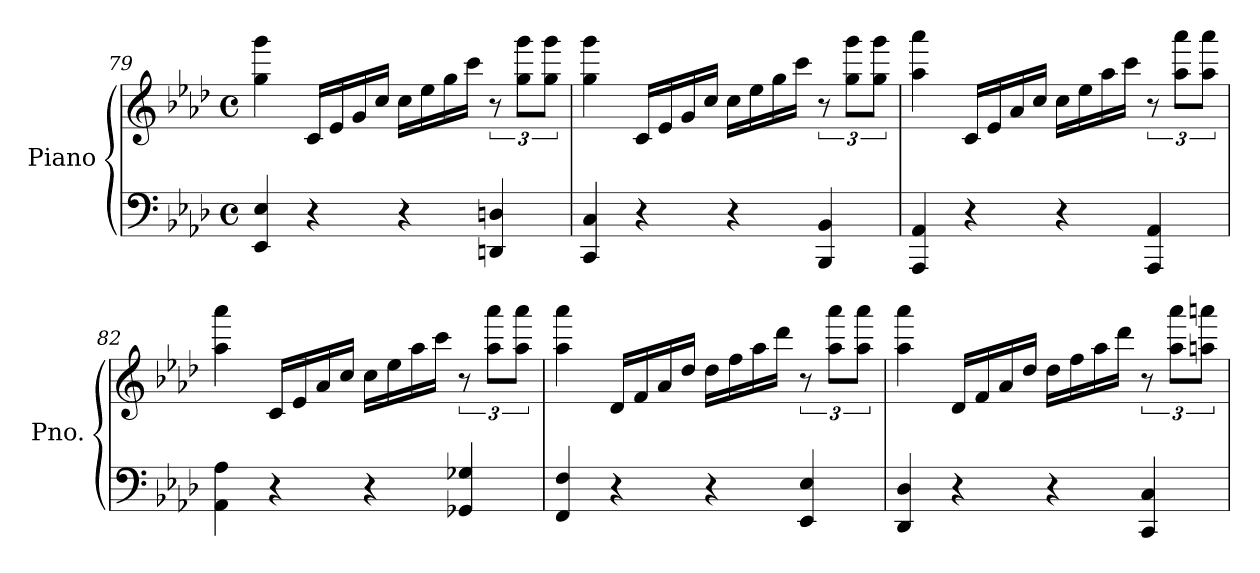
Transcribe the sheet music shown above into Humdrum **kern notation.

**kern	**kern
*part1	*part1
*staff2	*staff1
*I"Piano	*
*I'Pno.	*
*clefF4	*clefG2
*k[b-e-a-d-]	*k[b-e-a-d-]
*M4/4	*M4/4
*met(c)	*met(c)
=79	=79
4EE-/ 4E-/	4gg\ 4ggg\
4r	16c/LL
.	16e-/
.	16g/
.	16cc/JJ
4r	16cc\LL
.	16ee-\
.	16gg\
.	16ccc\JJ
4DDn/ 4Dn/	12r
.	12gg\ 12ggg\L
.	12gg\ 12ggg\J
!!LO:LB:g=z
=80	=80
4CC/ 4C/	4gg\ 4ggg\
4r	16c/LL
.	16e-/
.	16g/
.	16cc/JJ
4r	16cc\LL
.	16ee-\
.	16gg\
.	16ccc\JJ
4BBB-/ 4BB-/	12r
.	12gg\ 12ggg\L
.	12gg\ 12ggg\J
=81	=81
4AAA-/ 4AA-/	4aa-\ 4aaa-\
4r	16c/LL
.	16e-/
.	16a-/
.	16cc/JJ
4r	16cc\LL
.	16ee-\
.	16aa-\
.	16ccc\JJ
4AAA-/ 4AA-/	12r
.	12aa-\ 12aaa-\L
.	12aa-\ 12aaa-\J
=82	=82
4AA-\ 4A-\	4aa-\ 4aaa-\
4r	16c/LL
.	16e-/
.	16a-/
.	16cc/JJ
4r	16cc\LL
.	16ee-\
.	16aa-\
.	16ccc\JJ
4GG-X/ 4G-X/	12r
.	12aa-\ 12aaa-\L
.	12aa-\ 12aaa-\J
=83	=83
4FF/ 4F/	4aa-\ 4aaa-\
4r	16d-/LL
.	16f/
.	16a-/
.	16dd-/JJ
4r	16dd-\LL
.	16ff\
.	16aa-\
.	16ddd-\JJ
4EE-/ 4E-/	12r
.	12aa-\ 12aaa-\L
.	12aa-\ 12aaa-\J
!!LO:LB:g=z
=84	=84
4DD-/ 4D-/	4aa-\ 4aaa-\
4r	16d-/LL
.	16f/
.	16a-/
.	16dd-/JJ
4r	16dd-\LL
.	16ff\
.	16aa-\
.	16ddd-\JJ
4CC/ 4C/	12r
.	12aa-\ 12aaa-\L
.	12aan\ 12aaan\J
=	=
*-	*-
